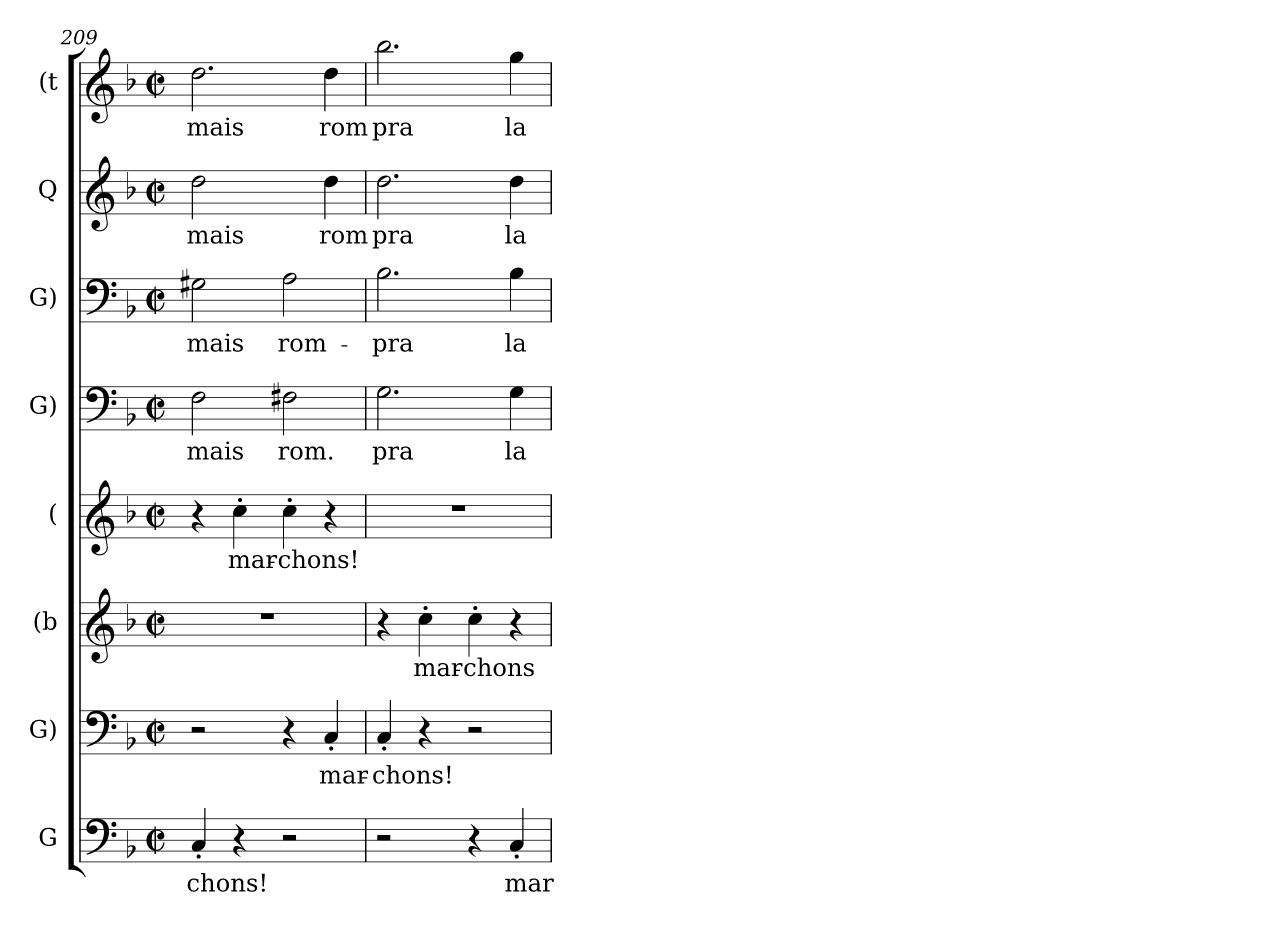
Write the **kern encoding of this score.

**kern	**text	**kern	**text	**kern	**text	**kern	**text	**kern	**text	**kern	**text	**kern	**text	**kern	**text
*part8	*part8	*part7	*part7	*part6	*part6	*part5	*part5	*part4	*part4	*part3	*part3	*part2	*part2	*part1	*part1
*staff8	*staff8	*staff7	*staff7	*staff6	*staff6	*staff5	*staff5	*staff4	*staff4	*staff3	*staff3	*staff2	*staff2	*staff1	*staff1
*I"G	*	*I"G)	*	*I"(b	*	*I"(	*	*I"G)	*	*I"G)	*	*I"Q	*	*I"(t	*
*clefF4	*	*clefF4	*	*clefG2	*	*clefG2	*	*clefF4	*	*clefF4	*	*clefG2	*	*clefG2	*
*k[b-]	*	*k[b-]	*	*k[b-]	*	*k[b-]	*	*k[b-]	*	*k[b-]	*	*k[b-]	*	*k[b-]	*
*M2/2	*	*M2/2	*	*M2/2	*	*M2/2	*	*M2/2	*	*M2/2	*	*M2/2	*	*M2/2	*
*met(c|)	*	*met(c|)	*	*met(c|)	*	*met(c|)	*	*met(c|)	*	*met(c|)	*	*met(c|)	*	*met(c|)	*
=209	=209	=209	=209	=209	=209	=209	=209	=209	=209	=209	=209	=209	=209	=209	=209
4C'<i/	chons!	2r	.	1r	.	4r	.	2Fi\	mais	2G#Xi\	mais	2ddi\	mais	2.ddi\	mais
4r	.	.	.	.	.	4cc'>i\	mar-	.	.	.	.	.	.	.	.
2r	.	4r	.	.	.	4cc'>i\	chons!	2F#Xi\	rom.	2Ai\	rom-	4ryy	.	.	.
.	.	4C'<i/	mar-	.	.	4r	.	.	.	.	.	4ddi\	rom	4ddi\	rom
=210	=210	=210	=210	=210	=210	=210	=210	=210	=210	=210	=210	=210	=210	=210	=210
2r	.	4C'<i/	chons!	4r	.	1r	.	2.Gi\	pra	2.B-i\	pra	2.ddi\	pra	2.bb-i\	pra
.	.	4r	.	4cc'>i\	mar-	.	.	.	.	.	.	.	.	.	.
4r	.	2r	.	4cc'>i\	chons	.	.	.	.	.	.	.	.	.	.
4C'<i/	mar-	.	.	4r	.	.	.	4Gi\	la	4B-i\	la	4ddi\	la	4ggi\	la
=	=	=	=	=	=	=	=	=	=	=	=	=	=	=	=
*-	*-	*-	*-	*-	*-	*-	*-	*-	*-	*-	*-	*-	*-	*-	*-
